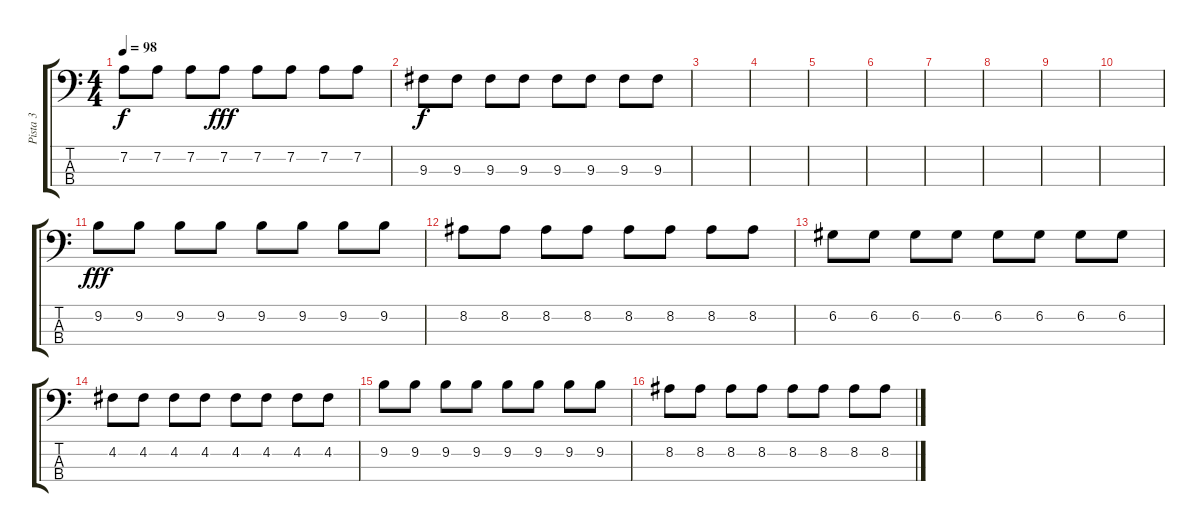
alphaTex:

\track ("Pista 3" "Pista 3") {instrument electricbasspick}
\staff {score tabs}
\tuning (G2 D2 A1 E1) {hide}
\ts (4 4)
\tempo 98
\clef f4
\ks c
7.2.8{dy f} 7.2.8 7.2.8 7.2.8{dy fff} 7.2.8 7.2.8 7.2.8 7.2.8 |
9.3.8{dy f} 9.3.8 9.3.8 9.3.8 9.3.8 9.3.8 9.3.8 9.3.8 |
|
|
|
|
|
|
|
|
9.2.8{dy fff} 9.2.8 9.2.8 9.2.8 9.2.8 9.2.8 9.2.8 9.2.8 |
8.2.8 8.2.8 8.2.8 8.2.8 8.2.8 8.2.8 8.2.8 8.2.8 |
6.2.8 6.2.8 6.2.8 6.2.8 6.2.8 6.2.8 6.2.8 6.2.8 |
4.2.8 4.2.8 4.2.8 4.2.8 4.2.8 4.2.8 4.2.8 4.2.8 |
9.2.8 9.2.8 9.2.8 9.2.8 9.2.8 9.2.8 9.2.8 9.2.8 |
8.2.8 8.2.8 8.2.8 8.2.8 8.2.8 8.2.8 8.2.8 8.2.8
